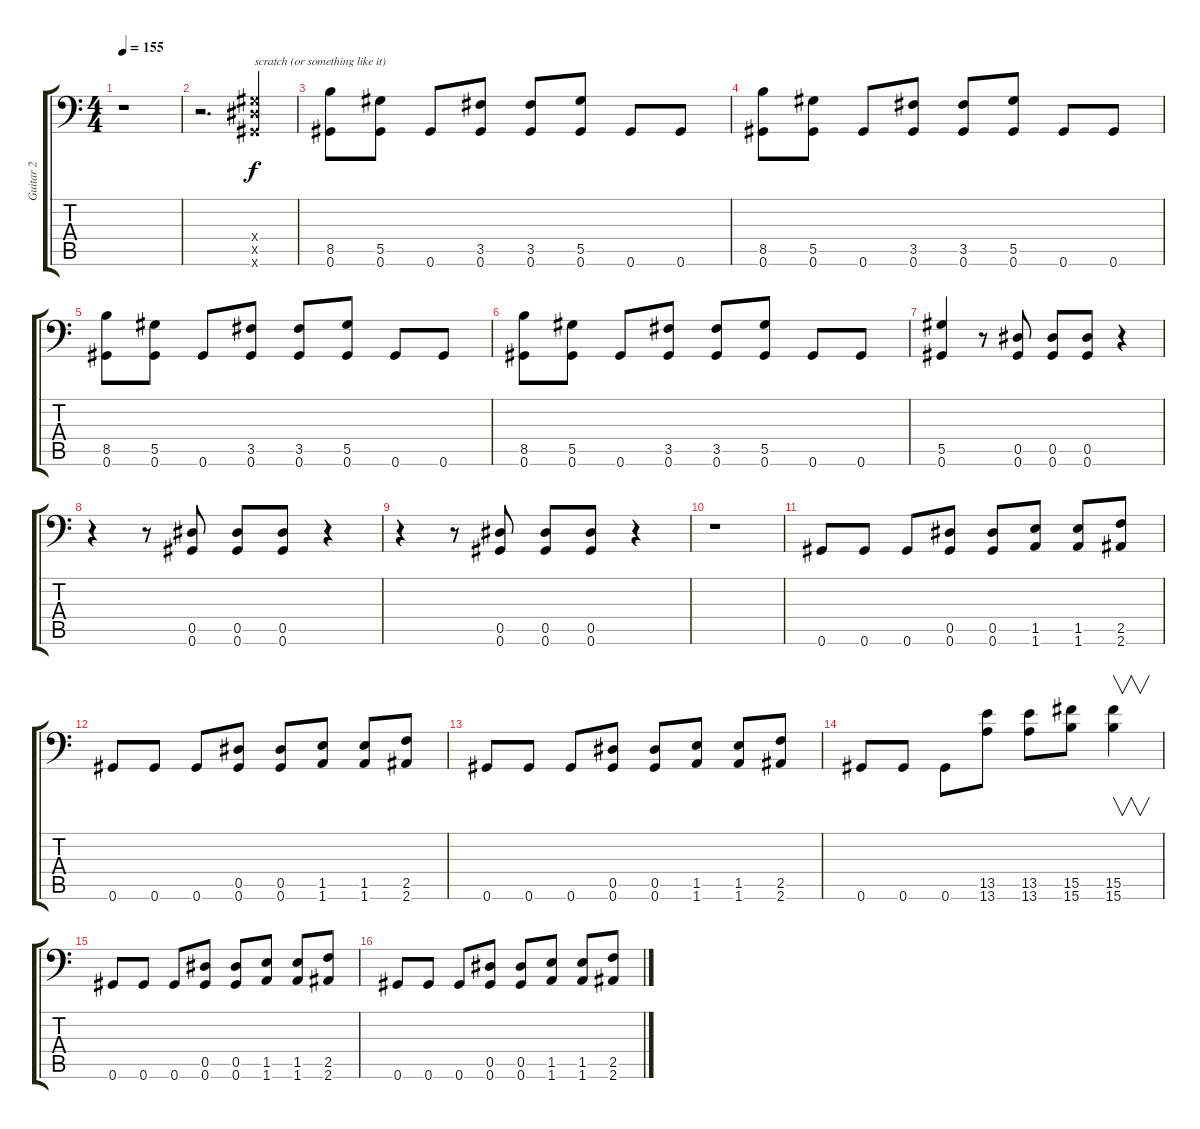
\track ("Guitar 2" "Guitar 2") {instrument distortionguitar}
\staff {score tabs}
\tuning (Bb3 F3 Db3 Ab2 Eb2 Ab1) {hide}
\ts (4 4)
\tempo 155
\clef f4
\ks c
r.1{dy mp} |
r.2{d} (0.4{x} 0.5{x} 0.6{x}).4{txt "scratch (or something like it)" dy f} |
(8.5 0.6).8 (5.5 0.6).8 0.6.8 (3.5 0.6).8 (3.5 0.6).8 (5.5 0.6).8 0.6.8 0.6.8 |
(8.5 0.6).8 (5.5 0.6).8 0.6.8 (3.5 0.6).8 (3.5 0.6).8 (5.5 0.6).8 0.6.8 0.6.8 |
(8.5 0.6).8 (5.5 0.6).8 0.6.8 (3.5 0.6).8 (3.5 0.6).8 (5.5 0.6).8 0.6.8 0.6.8 |
(8.5 0.6).8 (5.5 0.6).8 0.6.8 (3.5 0.6).8 (3.5 0.6).8 (5.5 0.6).8 0.6.8 0.6.8 |
(5.5 0.6).4 r.8 (0.5 0.6).8 (0.5 0.6).8 (0.5 0.6).8 r.4 |
r.4 r.8 (0.5 0.6).8 (0.5 0.6).8 (0.5 0.6).8 r.4 |
r.4 r.8 (0.5 0.6).8 (0.5 0.6).8 (0.5 0.6).8 r.4 |
r.1 |
0.6.8 0.6.8 0.6.8 (0.5 0.6).8 (0.5 0.6).8 (1.5 1.6).8 (1.5 1.6).8 (2.5 2.6).8 |
0.6.8 0.6.8 0.6.8 (0.5 0.6).8 (0.5 0.6).8 (1.5 1.6).8 (1.5 1.6).8 (2.5 2.6).8 |
0.6.8 0.6.8 0.6.8 (0.5 0.6).8 (0.5 0.6).8 (1.5 1.6).8 (1.5 1.6).8 (2.5 2.6).8 |
0.6.8 0.6.8 0.6.8 (13.5 13.6).8 (13.5 13.6).8 (15.5 15.6).8 (15.5 15.6).4{v} |
0.6.8 0.6.8 0.6.8 (0.5 0.6).8 (0.5 0.6).8 (1.5 1.6).8 (1.5 1.6).8 (2.5 2.6).8 |
0.6.8 0.6.8 0.6.8 (0.5 0.6).8 (0.5 0.6).8 (1.5 1.6).8 (1.5 1.6).8 (2.5 2.6).8
